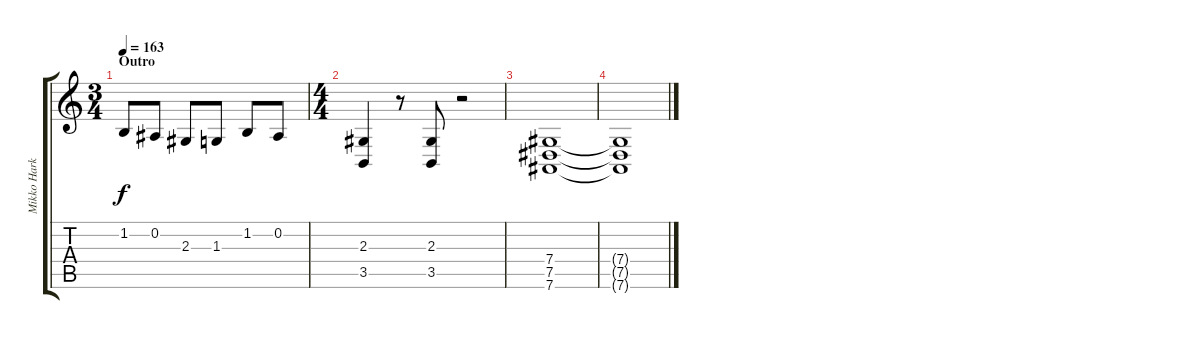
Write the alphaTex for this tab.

\track ("Mikko Harkin LH" "Mikko Hark") {instrument harpsichord}
\staff {score tabs}
\tuning (Eb4 Bb3 Gb3 Db3 Ab2 Eb2) {hide}
\ts (3 4)
\section ("" "Outro")
\tempo 163
\clef g2
\ks c
1.2.8{dy f} 0.2.8 2.3.8 1.3.8 1.2.8 0.2.8 |
\ts (4 4)
(2.3 3.5).4 r.8 (2.3 3.5).8 r.2 |
(7.4 7.5 7.6).1 |
(7.4{t} 7.5{t} 7.6{t}).1
